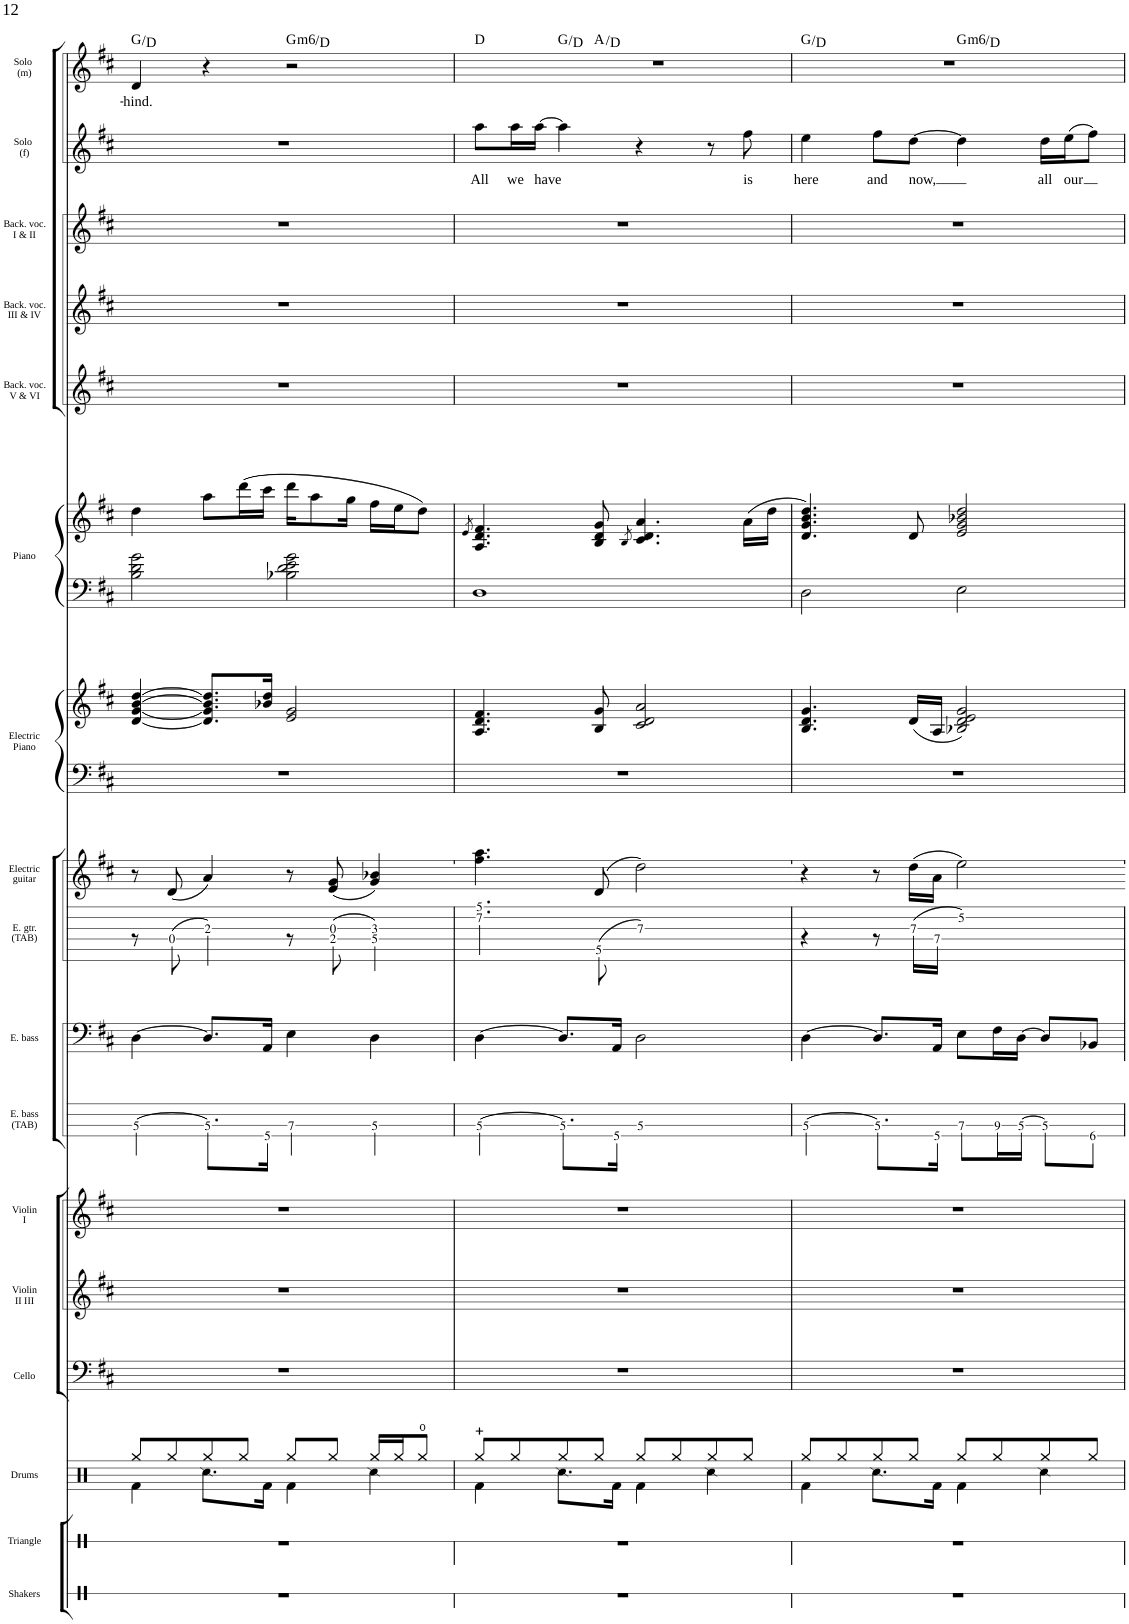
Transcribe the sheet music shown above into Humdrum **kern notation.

**kern	**kern	**kern	**kern	**kern	**kern	**kern	**kern	**kern	**kern	**kern	**kern	**kern	**kern	**kern	**kern	**kern	**kern	**text	**kern	**text	**harte
*part17	*part16	*part15	*part14	*part13	*part12	*part11	*part10	*part9	*part8	*part7	*part7	*part6	*part6	*part5	*part4	*part3	*part2	*part2	*part1	*part1	*part1
*staff19	*staff18	*staff17	*staff16	*staff15	*staff14	*staff13	*staff12	*staff11	*staff10	*staff9	*staff8	*staff7	*staff6	*staff5	*staff4	*staff3	*staff2	*staff2	*staff1	*staff1	*
*I"Shakers	*I"Triangle	*I"Drums	*I"Cello	*I"Violin II III	*I"Violin I	*I"E. bass (TAB)	*I"E. bass	*I"E. gtr. (TAB)	*I"Electric  guitar	*I"Electric  Piano	*	*I"Piano	*	*I"Back. voc. V &amp; VI	*I"Back. voc. III &amp; IV	*I"Back. voc. I &amp; II	*I"Solo   (f)	*	*I"Solo   (m)	*	*
*I'Shks.	*I'Trgl.	*I'Drm.	*	*I'Vln. II III	*I'Vln. I	*I'E. bass  (TAB)	*	*I'E. gtr. (TAB)	*I'Elec. gtr.	*I'E.   Pno.	*	*I'Pno.	*	*	*	*	*I'Solo   (f)	*	*I'Solo   (m)	*	*
!!LO:PB:g=z
*stria1	*stria1	*	*	*	*	*stria4	*	*stria6	*	*	*	*	*	*	*	*	*	*	*	*	*
*clefX	*clefX	*clefX	*clefF4	*clefG2	*clefG2	*	*clefF4	*	*clefG2	*clefF4	*clefG2	*clefF4	*clefG2	*clefG2	*clefG2	*clefG2	*clefG2	*	*clefG2	*	*
*	*	*	*	*	*	*	*Trd7c12	*	*Trd7c12	*	*	*	*	*	*	*	*Trd5c9	*	*Trd8c14	*	*
*k[f#c#]	*k[f#c#]	*k[f#c#]	*k[f#c#]	*k[f#c#]	*k[f#c#]	*k[f#c#]	*k[f#c#]	*k[f#c#]	*k[f#c#]	*k[f#c#]	*k[f#c#]	*k[f#c#]	*k[f#c#]	*k[f#c#]	*k[f#c#]	*k[f#c#]	*k[f#c#]	*	*k[f#c#]	*	*
*D:	*D:	*D:	*D:	*D:	*D:	*D:	*D:	*D:	*D:	*D:	*D:	*D:	*D:	*D:	*D:	*D:	*D:	*	*D:	*	*
*M4/4	*M4/4	*M4/4	*M4/4	*M4/4	*M4/4	*	*M4/4	*	*M4/4	*M4/4	*M4/4	*M4/4	*M4/4	*M4/4	*M4/4	*M4/4	*M4/4	*	*M4/4	*	*
=1	=1	=1	=1	=1	=1	=1	=1	=1	=1	=1	=1	=1	=1	=1	=1	=1	=1	=1	=1	=1	=1
*	*	*^	*	*	*	*	*	*	*	*	*	*	*	*	*	*	*	*	*	*	*
!	!	!	!	!	!	!	!	!	!	!	!	!	!	!	!	!	!	!	!	!	!LO:LY:b	!
1r	1r	8Rgg/L	4Rf\	1r	1r	1r	[4DD\	[4D\	8r	8r	1r	[4d/ [4g/ [4b/ [4dd/	2B\ 2d\ 2g\	4dd\	1r	1r	1r	1r	.	4d/	-hind.	G:maj/5
.	.	8Rgg/	.	.	.	.	.	.	(8D\	(8d/	.	.	.	.	.	.	.	.	.	.	.	.
.	.	8Rgg/	8.Rcc\L	.	.	.	8.DD\L]	8.D/L]	4A\)	4a/)	.	8.d/] 8.g/] 8.b/] 8.dd/]L	.	8aa\L	.	.	.	.	.	4r	.	.
.	.	8Rgg/J	.	.	.	.	.	.	.	.	.	.	.	(16ddd\L	.	.	.	.	.	.	.	.
.	.	.	16Rf\Jk	.	.	.	16AAA\Jk	16AA/Jk	.	.	.	16b-X/ 16dd/Jk	.	16ccc#\JJ	.	.	.	.	.	.	.	.
!	!	!	!	!	!	!	!	!	!	!	!	!	!	!	!	!	!	!	!	!	!	!LO:H:kt=m6
.	.	8Rgg/L	4Rf\	.	.	.	4EE\	4E\	8r	8r	.	2e/ 2g/	2B-X\ 2d\ 2e\ 2g\	16ddd\KL	.	.	.	.	.	2r	.	G:min6/5
.	.	.	.	.	.	.	.	.	.	.	.	.	.	8aa\	.	.	.	.	.	.	.	.
.	.	8Rgg/J	.	.	.	.	.	.	(8E\ 8G\	(8e/ 8g/	.	.	.	.	.	.	.	.	.	.	.	.
.	.	.	.	.	.	.	.	.	.	.	.	.	.	16gg\Jk	.	.	.	.	.	.	.	.
.	.	16Rgg/LL	4Rcc\	.	.	.	4DD\	4D\	4G\ 4B-\)	4g/ 4b-X/)	.	.	.	16ff#\LL	.	.	.	.	.	.	.	.
.	.	16Rgg/J	.	.	.	.	.	.	.	.	.	.	.	16ee\J	.	.	.	.	.	.	.	.
.	.	8Rgg/J	.	.	.	.	.	.	.	.	.	.	.	8dd\J)	.	.	.	.	.	.	.	.
=2	=2	=2	=2	=2	=2	=2	=2	=2	=2	=2	=2	=2	=2	=2	=2	=2	=2	=2	=2	=2	=2	=2
.	.	.	.	.	.	.	.	.	.	.	.	.	.	8qe/	.	.	.	.	.	.	.	.
!	!	!	!	!	!	!	!	!	!	!	!	!	!	!	!	!	!	!	!LO:LY:b	!	!	!
*	*	*	*	*	*	*	*	*	*	*	*	*	*	*	*	*	*	*	*	*^	*	*
1r	1r	8Rgg/L	4Rf\	1r	1r	1r	[4DD\	[4D\	4.f#\ 4.a\	4.ff#\ 4.aa\	1r	4.A/ 4.d/ 4.f#/	1D	4.A/ 4.d/ 4.f#/	1r	1r	1r	8aa\L	All	1r	8ryy	.	D:maj
!	!	!	!	!	!	!	!	!	!	!	!	!	!	!	!	!	!	!	!LO:LY:b	!	!	!	!
.	.	8Rgg/	.	.	.	.	.	.	.	.	.	.	.	.	.	.	.	16aa\L	we	.	8ryy	.	.
!	!	!	!	!	!	!	!	!	!	!	!	!	!	!	!	!	!	!	!LO:LY:b	!	!	!	!
.	.	.	.	.	.	.	.	.	.	.	.	.	.	.	.	.	.	[16aa\JJ	have	.	.	.	.
.	.	8Rgg/	8.Rcc\L	.	.	.	8.DD\L]	8.D/L]	.	.	.	.	.	.	.	.	.	4aa\]	.	.	8ryy	.	G:maj/5
.	.	8Rgg/J	.	.	.	.	.	.	(8D\	(8d/	.	8B/ 8g/	.	8B/ 8d/ 8g/	.	.	.	.	.	.	8ryy	.	A:maj/4
.	.	.	16Rf\Jk	.	.	.	16AAA\Jk	16AA/Jk	.	.	.	.	.	.	.	.	.	.	.	.	.	.	.
.	.	.	.	.	.	.	.	.	.	.	.	.	.	8qB/	.	.	.	.	.	.	.	.	.
.	.	8Rgg/L	4Rf\	.	.	.	2DD	2D\	2d)	2dd\)	.	2c#/ 2d/ 2a/	.	4.c#/ 4.d/ 4.a/	.	.	.	4r	.	.	2ryy	.	.
.	.	8Rgg/	.	.	.	.	.	.	.	.	.	.	.	.	.	.	.	.	.	.	.	.	.
.	.	8Rgg/	4Rcc\	.	.	.	.	.	.	.	.	.	.	.	.	.	.	8r	.	.	.	.	.
!	!	!	!	!	!	!	!	!	!	!	!	!	!	!	!	!	!	!	!LO:LY:b	!	!	!	!
.	.	8Rgg/J	.	.	.	.	.	.	.	.	.	.	.	(16a\LL	.	.	.	8ff#\	is	.	.	.	.
.	.	.	.	.	.	.	.	.	.	.	.	.	.	16dd\JJ	.	.	.	.	.	.	.	.	.
=3	=3	=3	=3	=3	=3	=3	=3	=3	=3	=3	=3	=3	=3	=3	=3	=3	=3	=3	=3	=3	=3	=3	=3
!	!	!	!	!	!	!	!	!	!	!	!	!	!	!	!	!	!	!	!LO:LY:b	!	!	!	!
1r	1r	8Rgg/L	4Rf\	1r	1r	1r	[4DD\	[4D\	4r	4r	1r	4.B/ 4.d/ 4.g/	2D\	4.d/ 4.g/ 4.b/ 4.dd/)	1r	1r	1r	4ee\	here	1r	2ryy	.	G:maj/5
.	.	8Rgg/	.	.	.	.	.	.	.	.	.	.	.	.	.	.	.	.	.	.	.	.	.
!	!	!	!	!	!	!	!	!	!	!	!	!	!	!	!	!	!	!	!LO:LY:b	!	!	!	!
.	.	8Rgg/	8.Rcc\L	.	.	.	8.DD\L]	8.D/L]	8r	8r	.	.	.	.	.	.	.	8ff#\L	and	.	.	.	.
!	!	!	!	!	!	!	!	!	!	!	!	!	!	!	!	!	!	!	!LO:LY:b	!	!	!	!
.	.	8Rgg/J	.	.	.	.	.	.	(16d\LL	(16dd\LL	.	(16d/LL	.	8d/	.	.	.	[8dd\J	now,	.	.	.	.
.	.	.	16Rf\Jk	.	.	.	16AAA\Jk	16AA/Jk	16A\JJ	16a\JJ	.	16A/JJ	.	.	.	.	.	.	.	.	.	.	.
!	!	!	!	!	!	!	!	!	!	!	!	!	!	!	!	!	!	!	!	!	!	!	!LO:H:kt=m6
.	.	8Rgg/L	4Rf\	.	.	.	8EE\L	8E\L	2e)	2ee\)	.	2B-X/ 2d/ 2e/ 2g/)	2E\	2e/ 2g/ 2b-X/ 2dd/	.	.	.	4dd\]	.	.	2ryy	.	G:min6/5
.	.	8Rgg/	.	.	.	.	16FF#\L	16F#\L	.	.	.	.	.	.	.	.	.	.	.	.	.	.	.
.	.	.	.	.	.	.	[16DD\JJ	[16D\JJ	.	.	.	.	.	.	.	.	.	.	.	.	.	.	.
!	!	!	!	!	!	!	!	!	!	!	!	!	!	!	!	!	!	!	!LO:LY:b	!	!	!	!
.	.	8Rgg/	4Rcc\	.	.	.	8DD\L]	8D/L]	.	.	.	.	.	.	.	.	.	16dd\LL	all	.	.	.	.
!	!	!	!	!	!	!	!	!	!	!	!	!	!	!	!	!	!	!	!LO:LY:b	!	!	!	!
.	.	.	.	.	.	.	.	.	.	.	.	.	.	.	.	.	.	(16ee\J	our	.	.	.	.
.	.	8Rgg/J	.	.	.	.	8BBB-\J	8BB-X/J	.	.	.	.	.	.	.	.	.	8ff#\J)	.	.	.	.	.
*	*	*v	*v	*	*	*	*	*	*	*	*	*	*	*	*	*	*	*	*	*v	*v	*	*
=	=	=	=	=	=	=	=	=	=	=	=	=	=	=	=	=	=	=	=	=	=
*-	*-	*-	*-	*-	*-	*-	*-	*-	*-	*-	*-	*-	*-	*-	*-	*-	*-	*-	*-	*-	*-
